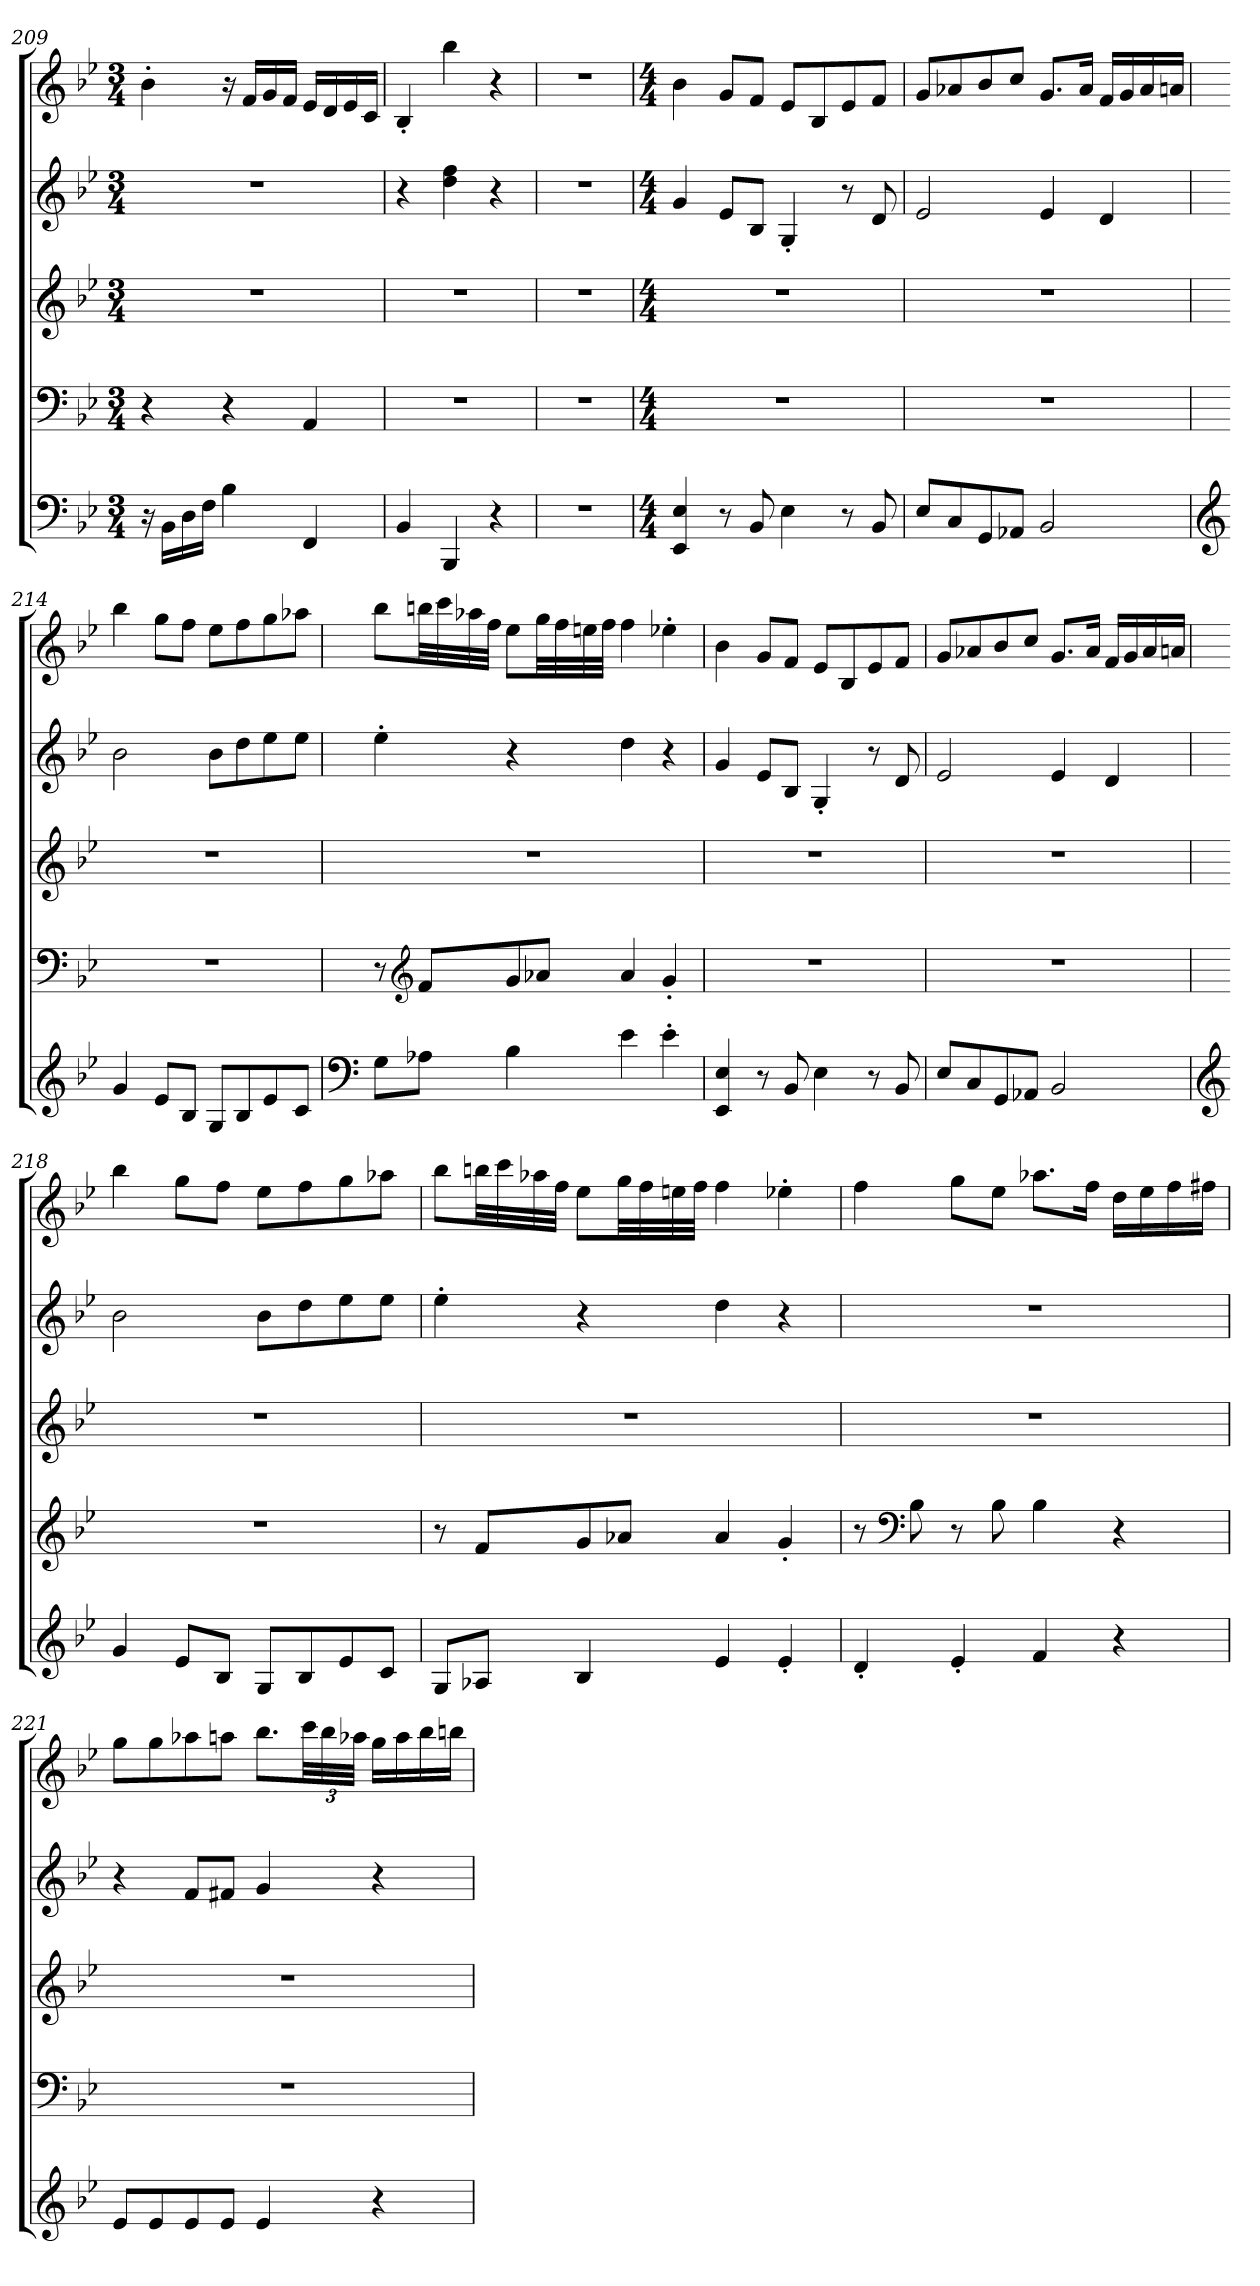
**kern	**kern	**kern	**kern	**kern
*part5	*part4	*part3	*part2	*part1
*staff5	*staff4	*staff3	*staff2	*staff1
!!LO:LB:g=z
*clefF4	*clefF4	*clefG2	*clefG2	*clefG2
*k[b-e-]	*k[b-e-]	*k[b-e-]	*k[b-e-]	*k[b-e-]
*M3/4	*M3/4	*M3/4	*M3/4	*M3/4
*MM167	*MM167	*MM167	*MM167	*MM167
=209	=209	=209	=209	=209
16r	4r	2.r	2.r	4b-'\
16BB-\LL	.	.	.	.
16D\	.	.	.	.
16F\JJ	.	.	.	.
4B-\	4r	.	.	16r
.	.	.	.	16f/LL
.	.	.	.	16g/
.	.	.	.	16f/JJ
4FF/	4AA/	.	.	16e-/LL
.	.	.	.	16d/
.	.	.	.	16e-/
*	*	*	*	*MM165
.	.	.	.	16c/JJ
=210	=210	=210	=210	=210
*	*	*	*	*MM150
4BB-/	2.r	2.r	4r	4B-'/
*	*	*	*	*MM149
4BBB-/	.	.	4dd\ 4ff\	4bb-\
4r	.	.	4r	4r
=211	=211	=211	=211	=211
2.r	2.r	2.r	2.r	2.r
=212	=212	=212	=212	=212
*M4/4	*M4/4	*M4/4	*M4/4	*M4/4
4EE-/ 4E-/	1r	1r	4g/	4b-\
8r	.	.	8e-/L	8g/L
8BB-/	.	.	8B-/J	8f/J
4E-\	.	.	4G'/	8e-/L
*	*	*	*	*MM36
.	.	.	.	8B-/
8r	.	.	8r	8e-/
8BB-/	.	.	8d/	8f/J
=213	=213	=213	=213	=213
*	*	*	*	*MM36
8E-/L	1r	1r	2e-/	8g/L
8C/	.	.	.	8a-X/
8GG/	.	.	.	8b-/
8AA-X/J	.	.	.	8cc/J
2BB-/	.	.	4e-/	8.g/L
*	*	*	*	*MM34
.	.	.	.	16a-/Jk
.	.	.	4d/	16f/LL
.	.	.	.	16g/
.	.	.	.	16a-/
*	*	*	*	*MM27
.	.	.	.	16an/JJ
!!LO:PB:g=z
=214	=214	=214	=214	=214
*clefG2	*	*	*	*
*	*	*	*	*MM36
4g/	1r	1r	2b-\	4bb-\
8e-/L	.	.	.	8gg\L
8B-/J	.	.	.	8ff\J
8G/L	.	.	8b-\L	8ee-\L
*	*	*	*	*MM36
8B-/	.	.	8dd\	8ff\
8e-/	.	.	8ee-\	8gg\
8c/J	.	.	8ee-\J	8aa-X\J
=215	=215	=215	=215	=215
*clefF4	*	*	*	*
8G\L	8r	1r	4ee-'\	8bb-\L
*	*clefG2	*	*	*
*	*	*	*	*MM33
8A-X\J	8f/L	.	.	32bbn\LL
.	.	.	.	32ccc\
.	.	.	.	32aa-X\
*	*	*	*	*MM31
.	.	.	.	32ff\JJJ
*	*	*	*	*MM34
4B-\	8g/	.	4r	8ee-\L
.	8a-X/J	.	.	32gg\LL
.	.	.	.	32ff\
*	*	*	*	*MM31
.	.	.	.	32een\
*	*	*	*	*MM27
.	.	.	.	32ff\JJJ
4e-\	4a-/	.	4dd\	4ff\
4e-'\	4g'/	.	4r	4ee-X'\
=216	=216	=216	=216	=216
*	*	*	*	*MM36
4EE-/ 4E-/	1r	1r	4g/	4b-\
8r	.	.	8e-/L	8g/L
8BB-/	.	.	8B-/J	8f/J
4E-\	.	.	4G'/	8e-/L
*	*	*	*	*MM36
.	.	.	.	8B-/
8r	.	.	8r	8e-/
8BB-/	.	.	8d/	8f/J
!!LO:LB:g=z
=217	=217	=217	=217	=217
*	*	*	*	*MM36
8E-/L	1r	1r	2e-/	8g/L
8C/	.	.	.	8a-X/
8GG/	.	.	.	8b-/
8AA-X/J	.	.	.	8cc/J
2BB-/	.	.	4e-/	8.g/L
*	*	*	*	*MM34
.	.	.	.	16a-/Jk
.	.	.	4d/	16f/LL
.	.	.	.	16g/
.	.	.	.	16a-/
*	*	*	*	*MM27
.	.	.	.	16an/JJ
=218	=218	=218	=218	=218
*clefG2	*	*	*	*
*	*	*	*	*MM36
4g/	1r	1r	2b-\	4bb-\
8e-/L	.	.	.	8gg\L
8B-/J	.	.	.	8ff\J
8G/L	.	.	8b-\L	8ee-\L
*	*	*	*	*MM36
8B-/	.	.	8dd\	8ff\
8e-/	.	.	8ee-\	8gg\
8c/J	.	.	8ee-\J	8aa-X\J
=219	=219	=219	=219	=219
8G/L	8r	1r	4ee-'\	8bb-\L
*	*	*	*	*MM33
8A-X/J	8f/L	.	.	32bbn\LL
.	.	.	.	32ccc\
.	.	.	.	32aa-X\
*	*	*	*	*MM31
.	.	.	.	32ff\JJJ
*	*	*	*	*MM34
4B-/	8g/	.	4r	8ee-\L
.	8a-X/J	.	.	32gg\LL
.	.	.	.	32ff\
*	*	*	*	*MM31
.	.	.	.	32een\
*	*	*	*	*MM27
.	.	.	.	32ff\JJJ
4e-/	4a-/	.	4dd\	4ff\
4e-'/	4g'/	.	4r	4ee-X'\
!!LO:PB:g=z
=220	=220	=220	=220	=220
*	*	*	*	*MM36
4d'/	8r	1r	1r	4ff\
*	*clefF4	*	*	*
.	8B-\	.	.	.
4e-'/	8r	.	.	8gg\L
.	8B-\	.	.	8ee-\J
4f/	4B-\	.	.	8.aa-X\L
*	*	*	*	*MM34
.	.	.	.	16ff\Jk
4r	4r	.	.	16dd\LL
*	*	*	*	*MM36
.	.	.	.	16ee-\
.	.	.	.	16ff\
*	*	*	*	*MM33
.	.	.	.	16ff#X\JJ
=221	=221	=221	=221	=221
*	*	*	*	*MM36
8e-/L	1r	1r	4r	8gg\L
8e-/	.	.	.	8gg\
8e-/	.	.	8f/L	8aa-X\
8e-/J	.	.	8f#X/J	8aan\J
*	*	*	*	*MM36
4e-/	.	.	4g/	8.bb-\L
*	*	*	*	*Xbrackettup
*	*	*	*	*MM34
.	.	.	.	48ccc\LL
.	.	.	.	48bb-\
.	.	.	.	48aa-X\JJJ
4r	.	.	4r	16gg\LL
*	*	*	*	*MM36
.	.	.	.	16aa-\
.	.	.	.	16bb-\
*	*	*	*	*MM31
.	.	.	.	16bbn\JJ
=	=	=	=	=
*-	*-	*-	*-	*-
